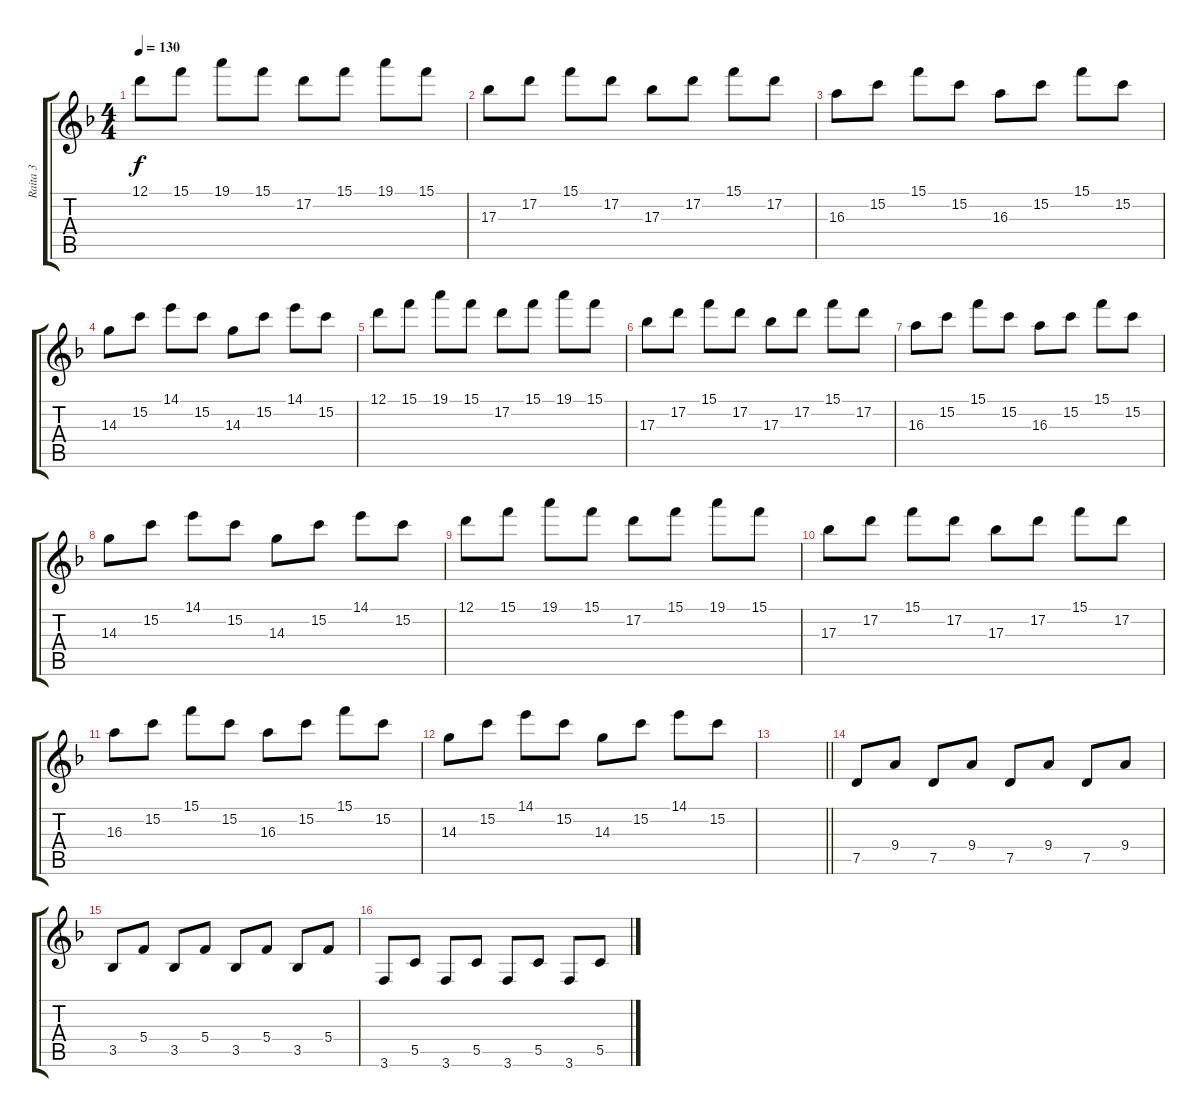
\track ("Raita 3" "Raita 3") {instrument acousticguitarsteel}
\staff {score tabs}
\tuning (D4 A3 F3 C3 G2 D2) {hide}
\ts (4 4)
\tempo 130
\clef g2
\ks f
12.1.8{dy f} 15.1.8 19.1.8 15.1.8 17.2.8 15.1.8 19.1.8 15.1.8 |
17.3.8 17.2.8 15.1.8 17.2.8 17.3.8 17.2.8 15.1.8 17.2.8 |
16.3.8 15.2.8 15.1.8 15.2.8 16.3.8 15.2.8 15.1.8 15.2.8 |
14.3.8 15.2.8 14.1.8 15.2.8 14.3.8 15.2.8 14.1.8 15.2.8 |
12.1.8 15.1.8 19.1.8 15.1.8 17.2.8 15.1.8 19.1.8 15.1.8 |
17.3.8 17.2.8 15.1.8 17.2.8 17.3.8 17.2.8 15.1.8 17.2.8 |
16.3.8 15.2.8 15.1.8 15.2.8 16.3.8 15.2.8 15.1.8 15.2.8 |
14.3.8 15.2.8 14.1.8 15.2.8 14.3.8 15.2.8 14.1.8 15.2.8 |
12.1.8 15.1.8 19.1.8 15.1.8 17.2.8 15.1.8 19.1.8 15.1.8 |
17.3.8 17.2.8 15.1.8 17.2.8 17.3.8 17.2.8 15.1.8 17.2.8 |
16.3.8 15.2.8 15.1.8 15.2.8 16.3.8 15.2.8 15.1.8 15.2.8 |
14.3.8 15.2.8 14.1.8 15.2.8 14.3.8 15.2.8 14.1.8 15.2.8 |
\barLineRight lightlight
|
7.5.8 9.4.8 7.5.8 9.4.8 7.5.8 9.4.8 7.5.8 9.4.8 |
3.5.8 5.4.8 3.5.8 5.4.8 3.5.8 5.4.8 3.5.8 5.4.8 |
3.6.8 5.5.8 3.6.8 5.5.8 3.6.8 5.5.8 3.6.8 5.5.8
